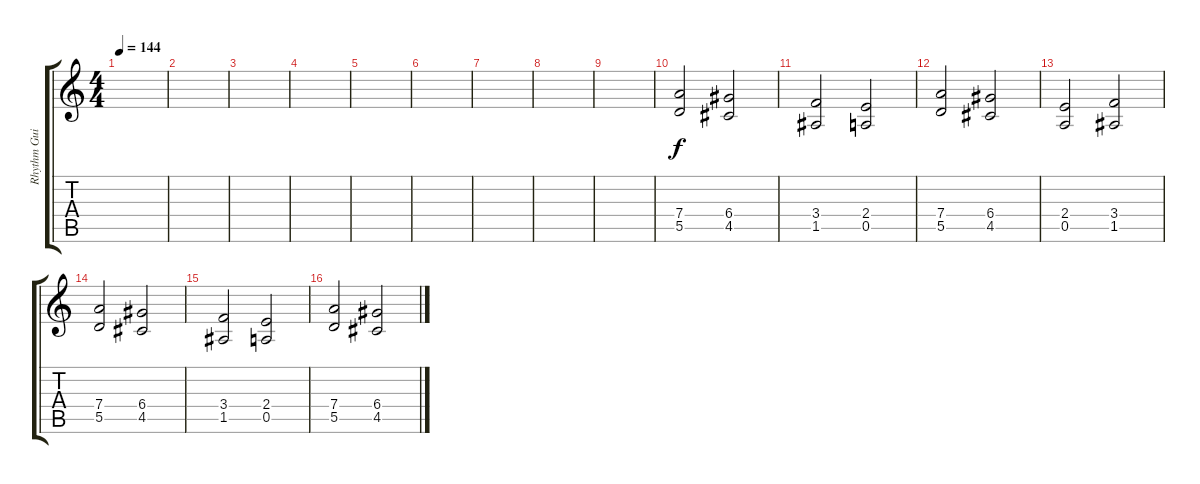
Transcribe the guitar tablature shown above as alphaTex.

\track ("Rhythm Guitar" "Rhythm Gui") {instrument distortionguitar}
\staff {score tabs}
\tuning (E4 B3 G3 D3 A2 E2) {hide}
\ts (4 4)
\tempo 144
\clef g2
\ks c
|
|
|
|
|
|
|
|
|
(7.4 5.5).2{dy f} (6.4 4.5).2 |
(3.4 1.5).2 (2.4 0.5).2 |
(7.4 5.5).2 (6.4 4.5).2 |
(2.4 0.5).2 (3.4 1.5).2 |
(7.4 5.5).2 (6.4 4.5).2 |
(3.4 1.5).2 (2.4 0.5).2 |
(7.4 5.5).2 (6.4 4.5).2
